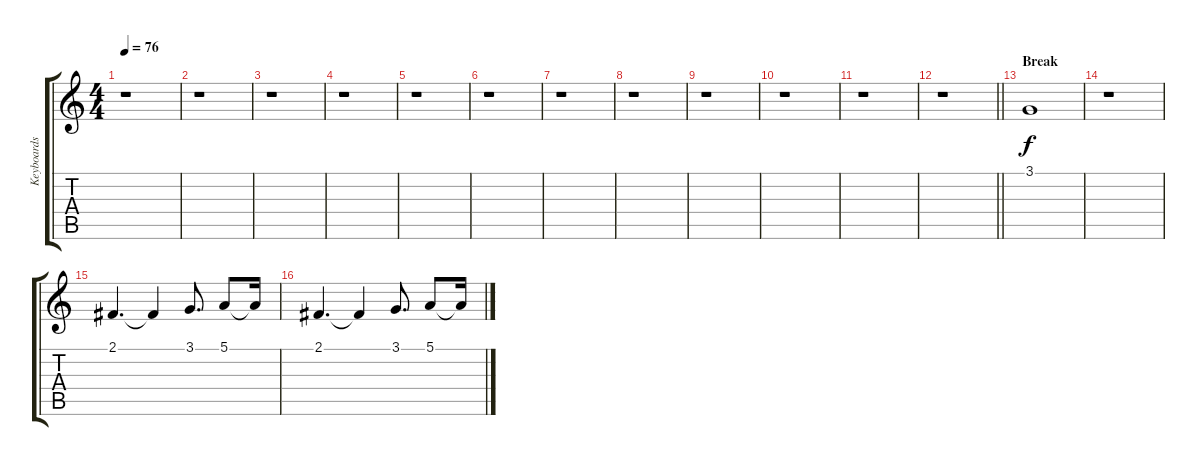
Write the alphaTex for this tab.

\track ("Keyboards 2" "Keyboards ") {instrument frenchhorn}
\staff {score tabs}
\tuning (E4 B3 G3 D3 A2 E2) {hide}
\ts (4 4)
\tempo 76
\clef g2
\ks c
r.1{dy f} |
r.1 |
r.1 |
r.1 |
r.1 |
r.1 |
r.1 |
r.1 |
r.1 |
r.1 |
r.1 |
\barLineRight lightlight
r.1 |
\section ("" "Break")
3.1.1{volume 8 instrument frenchhorn} |
r.1 |
2.1.4{d} 2.1{t}.4 3.1.8{d} 5.1.8 5.1{t}.16 |
2.1.4{d} 2.1{t}.4 3.1.8{d} 5.1.8 5.1{t}.16
